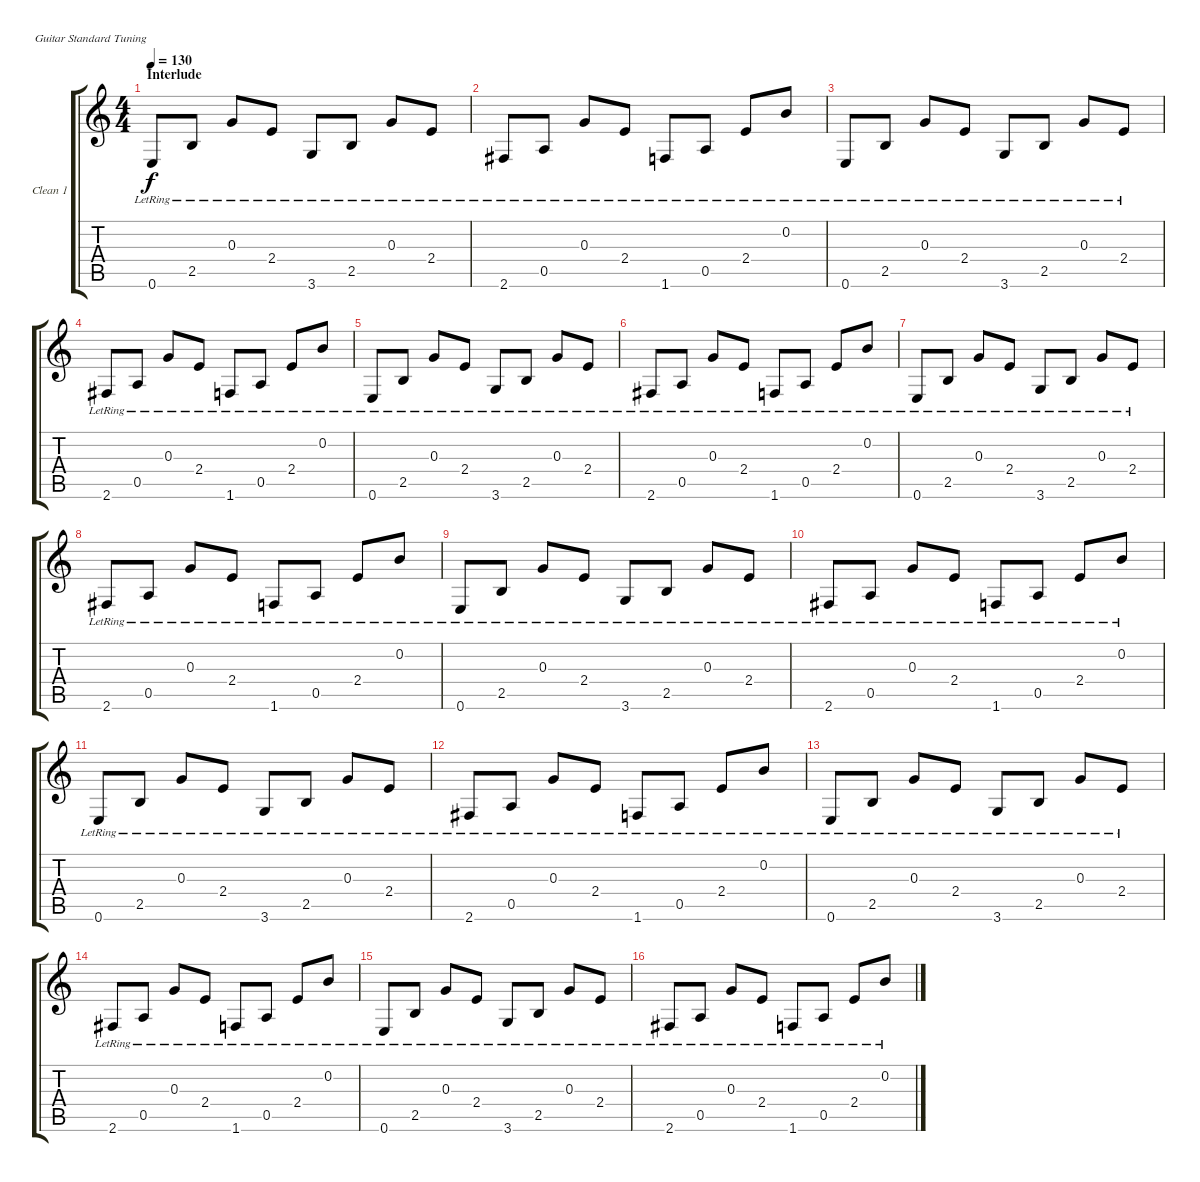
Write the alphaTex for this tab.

\bracketExtendMode groupsimilarinstruments
\firstSystemTrackNameOrientation horizontal
\otherSystemsTrackNameOrientation horizontal
\track ("Guitar Clean 1" "Clean 1") {instrument overdrivenguitar}
\staff {score tabs}
\tuning (E4 B3 G3 D3 A2 E2)
\ts (4 4)
\section ("" "Interlude")
\tempo 130
\clef g2
\ks c
0.6{lr}.8{dy f} 2.5{lr}.8 0.3{lr}.8 2.4{lr}.8 3.6{lr}.8 2.5{lr}.8 0.3{lr}.8 2.4{lr}.8 |
2.6{lr}.8 0.5{lr}.8 0.3{lr}.8 2.4{lr}.8 1.6{lr}.8 0.5{lr}.8 2.4{lr}.8 0.2{lr}.8 |
0.6{lr}.8 2.5{lr}.8 0.3{lr}.8 2.4{lr}.8 3.6{lr}.8 2.5{lr}.8 0.3{lr}.8 2.4{lr}.8 |
2.6{lr}.8 0.5{lr}.8 0.3{lr}.8 2.4{lr}.8 1.6{lr}.8 0.5{lr}.8 2.4{lr}.8 0.2{lr}.8 |
0.6{lr}.8 2.5{lr}.8 0.3{lr}.8 2.4{lr}.8 3.6{lr}.8 2.5{lr}.8 0.3{lr}.8 2.4{lr}.8 |
2.6{lr}.8 0.5{lr}.8 0.3{lr}.8 2.4{lr}.8 1.6{lr}.8 0.5{lr}.8 2.4{lr}.8 0.2{lr}.8 |
0.6{lr}.8 2.5{lr}.8 0.3{lr}.8 2.4{lr}.8 3.6{lr}.8 2.5{lr}.8 0.3{lr}.8 2.4{lr}.8 |
2.6{lr}.8 0.5{lr}.8 0.3{lr}.8 2.4{lr}.8 1.6{lr}.8 0.5{lr}.8 2.4{lr}.8 0.2{lr}.8 |
0.6{lr}.8 2.5{lr}.8 0.3{lr}.8 2.4{lr}.8 3.6{lr}.8 2.5{lr}.8 0.3{lr}.8 2.4{lr}.8 |
2.6{lr}.8 0.5{lr}.8 0.3{lr}.8 2.4{lr}.8 1.6{lr}.8 0.5{lr}.8 2.4{lr}.8 0.2{lr}.8 |
0.6{lr}.8 2.5{lr}.8 0.3{lr}.8 2.4{lr}.8 3.6{lr}.8 2.5{lr}.8 0.3{lr}.8 2.4{lr}.8 |
2.6{lr}.8 0.5{lr}.8 0.3{lr}.8 2.4{lr}.8 1.6{lr}.8 0.5{lr}.8 2.4{lr}.8 0.2{lr}.8 |
0.6{lr}.8 2.5{lr}.8 0.3{lr}.8 2.4{lr}.8 3.6{lr}.8 2.5{lr}.8 0.3{lr}.8 2.4{lr}.8 |
2.6{lr}.8 0.5{lr}.8 0.3{lr}.8 2.4{lr}.8 1.6{lr}.8 0.5{lr}.8 2.4{lr}.8 0.2{lr}.8 |
0.6{lr}.8 2.5{lr}.8 0.3{lr}.8 2.4{lr}.8 3.6{lr}.8 2.5{lr}.8 0.3{lr}.8 2.4{lr}.8 |
2.6{lr}.8 0.5{lr}.8 0.3{lr}.8 2.4{lr}.8 1.6{lr}.8 0.5{lr}.8 2.4{lr}.8 0.2{lr}.8
